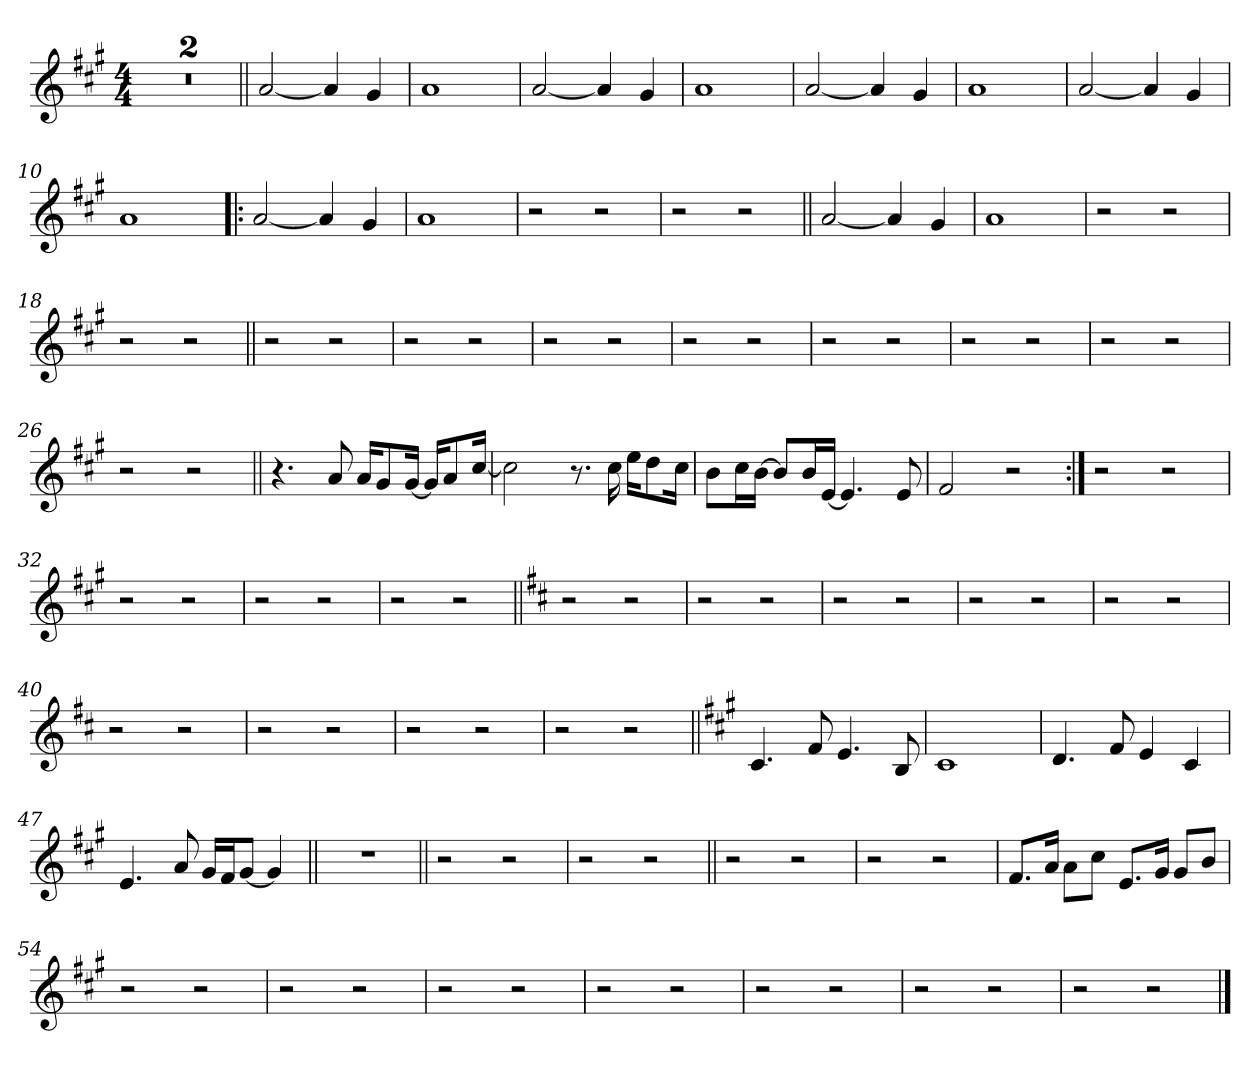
**kern
*part1
*staff1
!!LO:PB:g=z
*clefG2
*k[f#c#g#]
*A:
*M4/4
*MM100
=1
1r
=2
1r
=3||
[<2ai/
4ai/]
4g#i/
=4
1ai
=5
[<2ai/
4ai/]
4g#i/
=6
1ai
=7
[<2ai/
4ai/]
4g#i/
=8
1ai
!!LO:LB:g=z
=9
[<2ai/
4ai/]
4g#i/
=10
1ai
=11!|:
[<2ai/
4ai/]
4g#i/
=12
1ai
=13
2r
2r
=14
2r
2r
=15||
[<2ai/
4ai/]
4g#i/
!!LO:LB:g=z
=16
1ai
=17
2r
2r
=18
2r
2r
=19||
2r
2r
=20
2r
2r
=21
2r
2r
=22
2r
2r
!!LO:LB:g=z
=23
2r
2r
=24
2r
2r
=25
2r
2r
=26
2r
2r
=27||
4.r
8ai/
16ai/KL
8g#i/
[<16g#i/Jk
16g#i/KL]
8ai/
[<16cc#i/Jk
!!LO:LB:g=z
=28
2cc#i\]
8.r
16cc#i\
16eei\KL
8ddi\
16cc#i\Jk
=29
8bi\L
16cc#i\L
[>16bi\JJ
8bi/L]
16bi/L
[<16ei/JJ
4.ei/]
8ei/
=30
2f#i/
2r
=31:|!
2r
2r
=32
2r
2r
=33
2r
2r
!!LO:LB:g=z
=34
2r
2r
=35||
*k[f#c#]
*D:
2r
2r
=36
2r
2r
=37
2r
2r
=38
2r
2r
=39
2r
2r
=40
2r
2r
!!LO:LB:g=z
=41
2r
2r
=42
2r
2r
=43
2r
2r
=44||
*k[f#c#g#]
*A:
4.c#i/
8f#i/
4.ei/
8Bi/
=45
1c#i
=46
4.di/
8f#i/
4ei/
4c#i/
!!LO:LB:g=z
=47
4.ei/
8ai/
16g#i/LL
16f#i/J
[<8g#i/J
4g#i/]
=48||
1r
=49||
2r
2r
=50
2r
2r
=51||
2r
2r
=52
2r
2r
!!LO:LB:g=z
=53
8.f#i/L
16ai/Jk
8ai\L
8cc#i\J
8.ei/L
16g#i/Jk
8g#i/L
8bi/J
=54
2r
2r
=55
2r
2r
=56
2r
2r
!!LO:LB:g=z
=57
2r
2r
=58
2r
2r
=59
2r
2r
=60
2r
2r
==
*-
